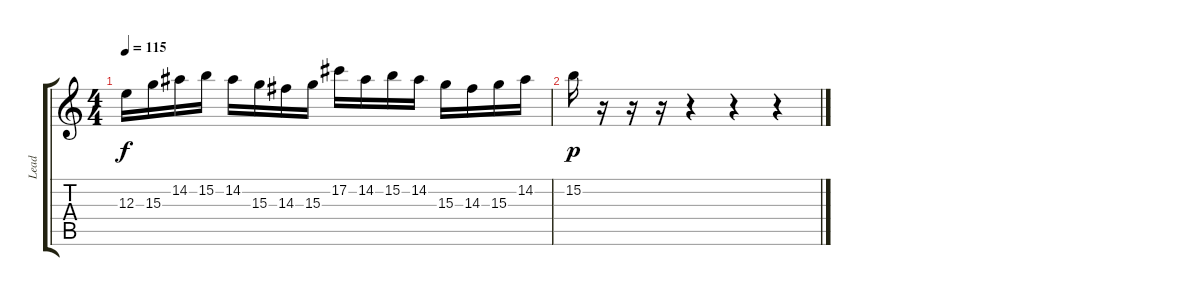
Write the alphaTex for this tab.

\track ("Lead" "Lead") {instrument overdrivenguitar}
\staff {score tabs}
\tuning (Db4 Ab3 E3 B2 Gb2 B1) {hide}
\ts (4 4)
\tempo 115
\clef g2
\ks c
12.3.16{dy f} 15.3.16 14.2.16 15.2.16 14.2.16 15.3.16 14.3.16 15.3.16 17.2.16 14.2.16 15.2.16 14.2.16 15.3.16 14.3.16 15.3.16 14.2.16 |
15.2.16{dy p} r.16 r.16 r.16 r.4 r.4 r.4
